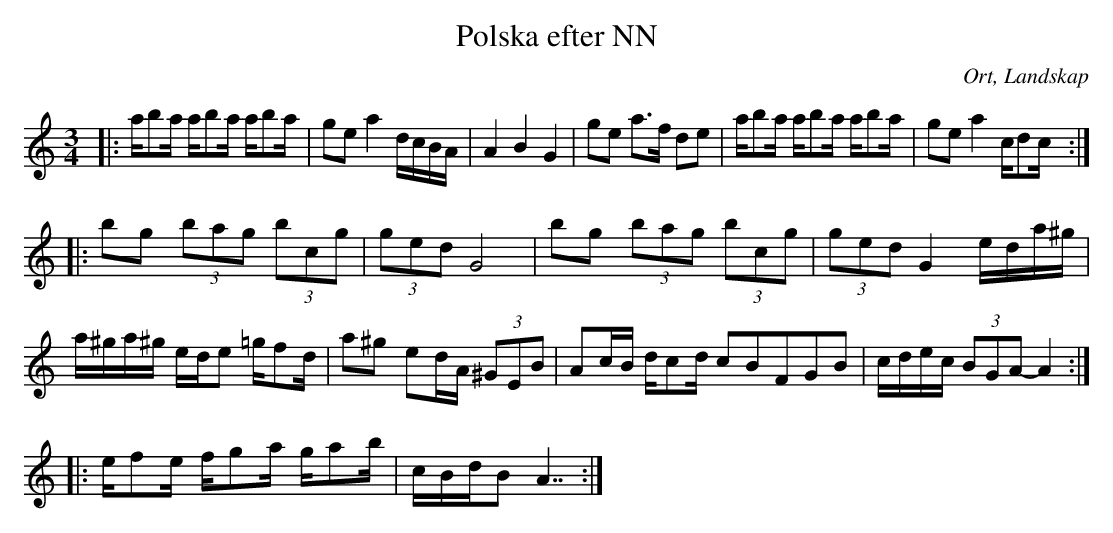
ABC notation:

X:1
T:Polska efter NN
O:Ort, Landskap
M:3/4
L:1/8
K:Am
|: a/ba/ a/ba/ a/ba/ | ge a2 d/c/B/A/| A2 B2 G2 | ge a>f de| a/ba/ a/ba/ a/ba/|ge a2 c/dc/:|
|:bg (3bag (3bcg| (3ged G4 |bg (3bag (3bcg| (3ged G2 e/d/a/^g/| a/^g/a/^g/ e/d/e =g/fd/ |a^g ed/A/ (3^GEB| Ac/B/ d/cd/ c2/5B2/5F2/5G2/5B2/5|  c/d/e/c/ (3BGA-A2 :|
|:e/fe/ f/ga/ g/ab/ | c/B/d/B A7/2:|
